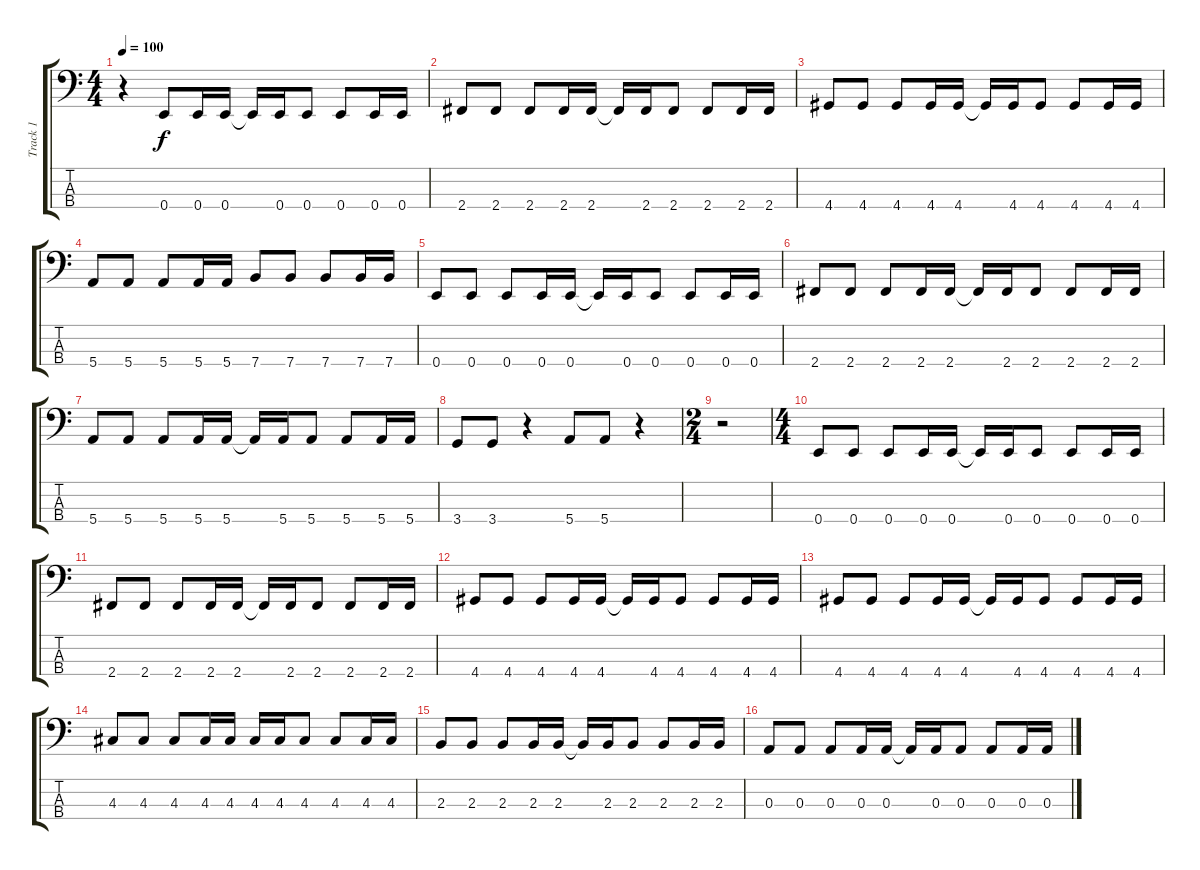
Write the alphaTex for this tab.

\track ("Track 1" "Track 1") {instrument electricbassfinger}
\staff {score tabs}
\tuning (G2 D2 A1 E1) {hide}
\ts (4 4)
\tempo 100
\clef f4
\ks c
r.4{dy f} 0.4.8 0.4.16 0.4.16 0.4{t}.16 0.4.16 0.4.8 0.4.8 0.4.16 0.4.16 |
2.4.8 2.4.8 2.4.8 2.4.16 2.4.16 2.4{t}.16 2.4.16 2.4.8 2.4.8 2.4.16 2.4.16 |
4.4.8 4.4.8 4.4.8 4.4.16 4.4.16 4.4{t}.16 4.4.16 4.4.8 4.4.8 4.4.16 4.4.16 |
5.4.8 5.4.8 5.4.8 5.4.16 5.4.16 7.4.8 7.4.8 7.4.8 7.4.16 7.4.16 |
0.4.8 0.4.8 0.4.8 0.4.16 0.4.16 0.4{t}.16 0.4.16 0.4.8 0.4.8 0.4.16 0.4.16 |
2.4.8 2.4.8 2.4.8 2.4.16 2.4.16 2.4{t}.16 2.4.16 2.4.8 2.4.8 2.4.16 2.4.16 |
5.4.8 5.4.8 5.4.8 5.4.16 5.4.16 5.4{t}.16 5.4.16 5.4.8 5.4.8 5.4.16 5.4.16 |
3.4.8 3.4.8 r.4 5.4.8 5.4.8 r.4 |
\ts (2 4)
r.2 |
\ts (4 4)
0.4.8 0.4.8 0.4.8 0.4.16 0.4.16 0.4{t}.16 0.4.16 0.4.8 0.4.8 0.4.16 0.4.16 |
2.4.8 2.4.8 2.4.8 2.4.16 2.4.16 2.4{t}.16 2.4.16 2.4.8 2.4.8 2.4.16 2.4.16 |
4.4.8 4.4.8 4.4.8 4.4.16 4.4.16 4.4{t}.16 4.4.16 4.4.8 4.4.8 4.4.16 4.4.16 |
4.4.8 4.4.8 4.4.8 4.4.16 4.4.16 4.4{t}.16 4.4.16 4.4.8 4.4.8 4.4.16 4.4.16 |
4.3.8 4.3.8 4.3.8 4.3.16 4.3.16 4.3.16 4.3.16 4.3.8 4.3.8 4.3.16 4.3.16 |
2.3.8 2.3.8 2.3.8 2.3.16 2.3.16 2.3{t}.16 2.3.16 2.3.8 2.3.8 2.3.16 2.3.16 |
0.3.8 0.3.8 0.3.8 0.3.16 0.3.16 0.3{t}.16 0.3.16 0.3.8 0.3.8 0.3.16 0.3.16
